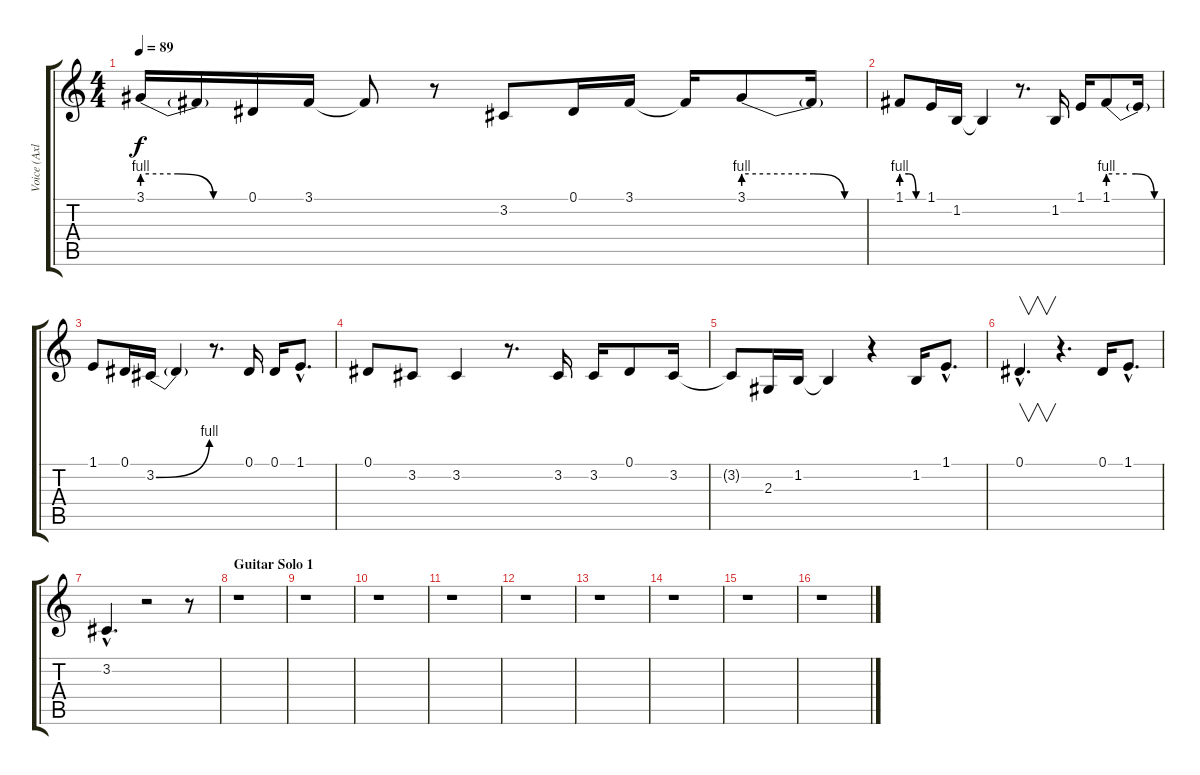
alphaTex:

\track ("Voice (Axl)" "Voice (Axl") {instrument lead2sawtooth}
\staff {score tabs}
\tuning (Eb4 Bb3 Gb3 Db3 Ab2 Eb2) {hide}
\ts (4 4)
\tempo 89
\clef g2
\ks c
3.1{be (custom 0 4 20 4 40 0 60 0)}.16{dy f} 3.1{t}.16 0.1.16 3.1.16 3.1{t}.8 r.8 3.2.8 0.1.16 3.1.16 3.1{t}.16 3.1{be (custom 0 4 20 4 34 4 49 0 60 0)}.8 3.1{t}.16 |
1.1{be (custom 0 4 20 4 40 0 60 0)}.8 1.1.16 1.2.16 1.2{t}.4 r.8{d} 1.2.16 1.1.16 1.1{be (custom 0 4 20 4 30 4 50 0 60 0)}.8 1.1{t}.16 |
1.1.8 0.1.16 3.2{be (bend 0 0 60 4)}.16 3.2{t}.4 r.8{d} 0.1.16 0.1.16 1.1{hac}.8{d} |
0.1.8 3.2.8 3.2.4 r.8{d} 3.2.16 3.2.16 0.1.8 3.2.16 |
3.2{t}.8 2.3.16 1.2.16 1.2{t}.4 r.4 1.2.16 1.1{hac}.8{d} |
0.1{hac}.4{v d} r.4{d} 0.1.16 1.1{hac}.8{d} |
3.2{hac}.4{d} r.2 r.8 |
\section ("" "Guitar Solo 1")
r.1 |
r.1 |
r.1 |
r.1 |
r.1 |
r.1 |
r.1 |
r.1 |
r.1
